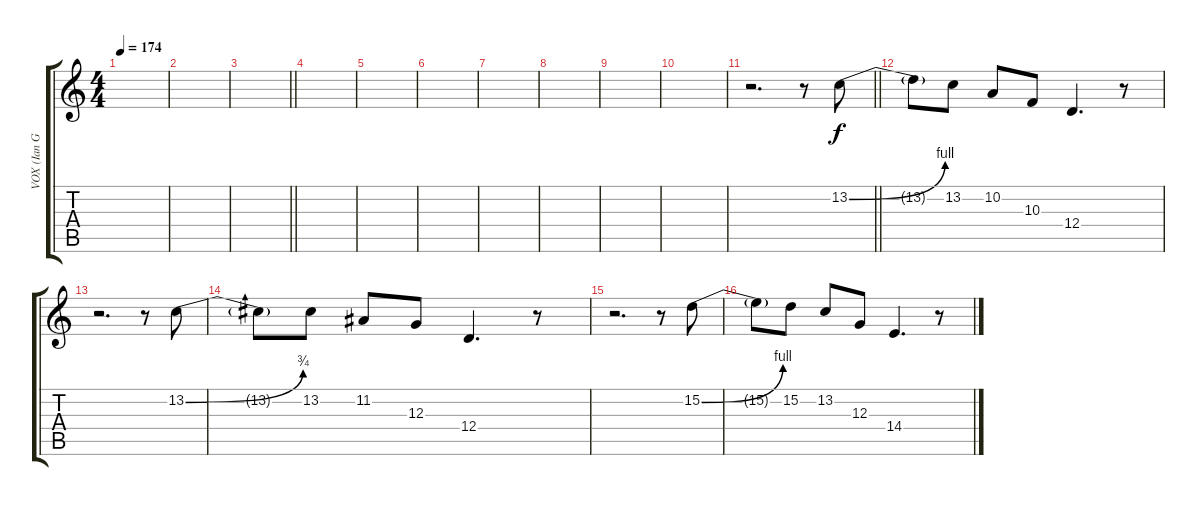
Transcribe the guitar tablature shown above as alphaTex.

\track ("VOX (Ian Gillan)" "VOX (Ian G") {instrument lead6voice}
\staff {score tabs}
\tuning (E4 B3 G3 D3 A2 E2) {hide}
\ts (4 4)
\tempo 174
\clef g2
\ks c
|
|
\barLineRight lightlight
|
|
|
|
|
|
|
|
\barLineRight lightlight
r.2{d} r.8 13.2{be (bend 0 0 60 4)}.8{volume 12} |
13.2{t}.8 13.2.8 10.2.8 10.3.8 12.4.4{d} r.8 |
r.2{d} r.8 13.2{be (bend 0 0 60 3)}.8 |
13.2{t}.8 13.2.8 11.2.8 12.3.8 12.4.4{d} r.8 |
r.2{d} r.8 15.2{be (bend 0 0 60 4)}.8 |
15.2{t}.8 15.2.8 13.2.8 12.3.8 14.4.4{d} r.8
